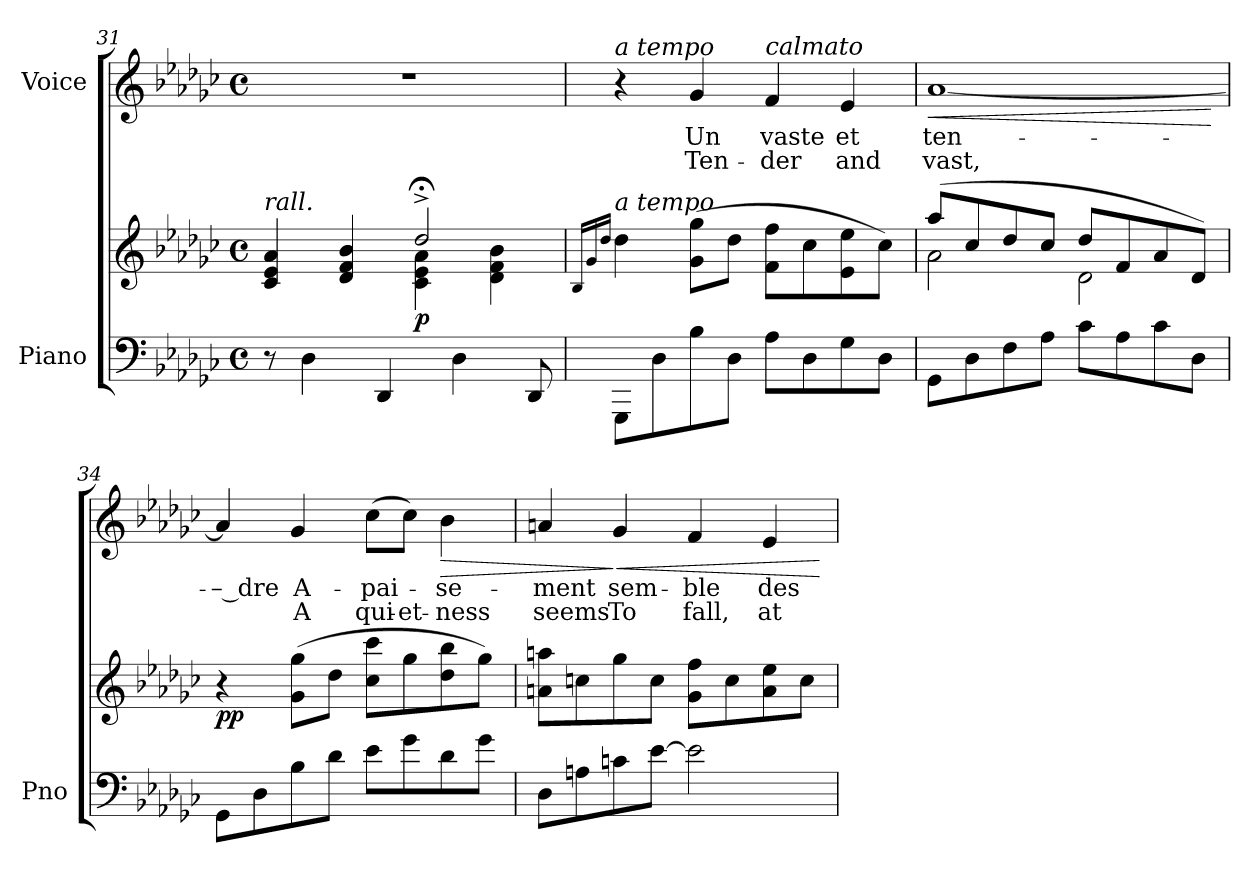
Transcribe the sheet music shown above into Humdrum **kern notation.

**kern	**kern	**dynam	**kern	**text	**text	**dynam
*part2	*part2	*part2	*part1	*part1	*part1	*part1
*staff3	*staff2	*staff2/3	*staff1	*staff1	*staff1	*staff1
*I"Piano	*	*	*I"Voice	*	*	*
*I'Pno	*	*	*	*	*	*
*clefF4	*clefG2	*	*clefG2	*	*	*
*k[b-e-a-d-g-c-]	*k[b-e-a-d-g-c-]	*	*k[b-e-a-d-g-c-]	*	*	*
*M4/4	*M4/4	*	*M4/4	*	*	*
*met(c)	*met(c)	*	*met(c)	*	*	*
=31	=31	=31	=31	=31	=31	=31
*	*^	*	*	*	*	*
!	!LO:TX:i:t=rall.	!	!	!	!	!	!
8r	4c-/ 4e-/ 4a-/	2ryy	.	1r	.	.	.
4D-\	.	.	.	.	.	.	.
.	4d-/ 4f/ 4b-/	.	.	.	.	.	.
4DD-/	.	.	.	.	.	.	.
!	!	!	!LO:DY:b	!	!	!	!
.	2dd-;<^/	4c-\ 4e-\ 4a-\	p	.	.	.	.
4D-\	.	.	.	.	.	.	.
.	.	4d-\ 4f\ 4b-\	.	.	.	.	.
8DD-/	.	.	.	.	.	.	.
*	*v	*v	*	*	*	*	*
=32	=32	=32	=32	=32	=32	=32
.	16qB-/LL	.	.	.	.	.
.	16qg-/	.	.	.	.	.
.	16qdd-/JJ	.	.	.	.	.
!	!	!	!LO:TX:i:t=a tempo	!	!	!
!	!LO:TX:i:t=a tempo	!	!	!	!	!
8GGG-\L	4dd-\	.	4r	.	.	.
8D-\	.	.	.	.	.	.
8B-\	(8g-\ 8gg-\L	.	4g-/	Un	Ten-	.
8D-\J	8dd-\J	.	.	.	.	.
!	!	!	!LO:TX:i:t=calmato	!	!	!
8A-\L	8f\ 8ff\L	.	4f/	vaste	-der	.
8D-\	8cc-\	.	.	.	.	.
8G-\	8e-\ 8ee-\	.	4e-/	et	and	.
8D-\J	8cc-\J)	.	.	.	.	.
=33	=33	=33	=33	=33	=33	=33
*	*^	*	*	*	*	*
!	!	!	!	!	!	!	!LO:HP:b
8GG-\L	(8aa-/L	2a-\	.	[1a-	ten-	vast,	<
8D-\	8cc-/	.	.	.	.	.	.
8F\	8dd-/	.	.	.	.	.	.
8A-\J	8cc-/J	.	.	.	.	.	.
8c-\L	8dd-/L	2d-\	.	.	.	.	.
8A-\	8f/	.	.	.	.	.	.
8c-\	8a-/	.	.	.	.	.	.
8D-\J	8d-/J)	.	.	.	.	.	.
*	*v	*v	*	*	*	*	*
.	.	.	.	.	.	[
=34	=34	=34	=34	=34	=34	=34
!	!	!LO:DY:b	!	!	!	!
8GG-\L	4r	pp	4a-/]	-– dre	.	.
8D-\	.	.	.	.	.	.
8B-\	(8g-\ 8gg-\L	.	4g-/	A-	A	.
8d-\J	8dd-\J	.	.	.	.	.
8e-\L	8cc-\ 8ccc-\L	.	(8cc-\L	-pai-	qui-	.
8g-\	8gg-\	.	8cc-\J)	.	-et-	.
!	!	!	!	!	!	!LO:HP:b
8d-\	8dd-\ 8bb-\	.	4b-\	-se-	-ness	>
8g-\J	8gg-\J)	.	.	.	.	.
=35	=35	=35	=35	=35	=35	=35
8D-\L	8an\ 8aan\L	.	4an/	-ment	seems	.
8An\	8ccn\	.	.	.	.	.
!	!	!	!	!	!	!LO:HP:n=1:b
8cn\	8gg-\	.	4g-/	sem-	To	] <
[8e-\J	8cc\J	.	.	.	.	.
2e-\]	8g-\ 8ff\L	.	4f/	-ble	fall,	.
.	8cc\	.	.	.	.	.
.	8a\ 8ee-\	.	4e-/	des-	at	.
.	8cc\J	.	.	.	.	.
.	.	.	.	.	.	[
=	=	=	=	=	=	=
*-	*-	*-	*-	*-	*-	*-
